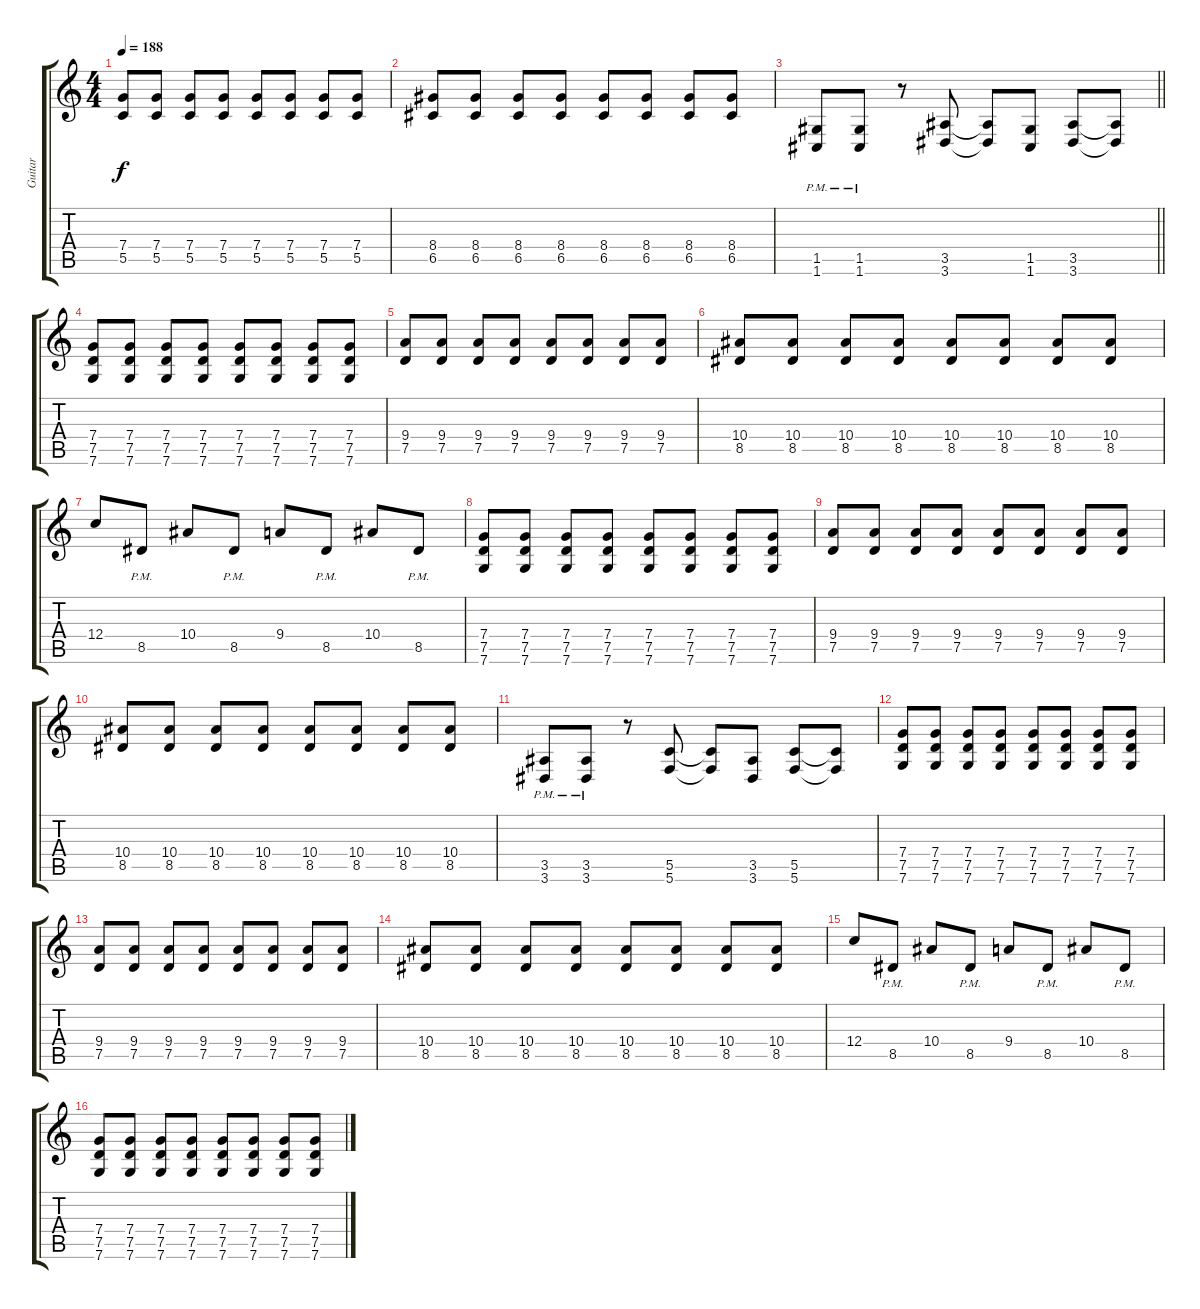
\track ("Guitar" "Guitar") {instrument distortionguitar}
\staff {score tabs}
\tuning (D4 A3 F3 C3 G2 C2) {hide}
\ts (4 4)
\tempo 188
\clef g2
\ks c
(7.4 5.5).8{dy f} (7.4 5.5).8 (7.4 5.5).8 (7.4 5.5).8 (7.4 5.5).8 (7.4 5.5).8 (7.4 5.5).8 (7.4 5.5).8 |
(8.4 6.5).8 (8.4 6.5).8 (8.4 6.5).8 (8.4 6.5).8 (8.4 6.5).8 (8.4 6.5).8 (8.4 6.5).8 (8.4 6.5).8 |
\barLineRight lightlight
(1.5{pm} 1.6{pm}).8 (1.5{pm} 1.6{pm}).8 r.8 (3.5 3.6).8 (3.5{t} 3.6{t}).8 (1.5 1.6).8 (3.5 3.6).8 (3.5{t} 3.6{t}).8 |
\section ("" " ")
(7.4 7.5 7.6).8 (7.4 7.5 7.6).8 (7.4 7.5 7.6).8 (7.4 7.5 7.6).8 (7.4 7.5 7.6).8 (7.4 7.5 7.6).8 (7.4 7.5 7.6).8 (7.4 7.5 7.6).8 |
(9.4 7.5).8 (9.4 7.5).8 (9.4 7.5).8 (9.4 7.5).8 (9.4 7.5).8 (9.4 7.5).8 (9.4 7.5).8 (9.4 7.5).8 |
(10.4 8.5).8 (10.4 8.5).8 (10.4 8.5).8 (10.4 8.5).8 (10.4 8.5).8 (10.4 8.5).8 (10.4 8.5).8 (10.4 8.5).8 |
12.4.8 8.5{pm}.8 10.4.8 8.5{pm}.8 9.4.8 8.5{pm}.8 10.4.8 8.5{pm}.8 |
(7.4 7.5 7.6).8 (7.4 7.5 7.6).8 (7.4 7.5 7.6).8 (7.4 7.5 7.6).8 (7.4 7.5 7.6).8 (7.4 7.5 7.6).8 (7.4 7.5 7.6).8 (7.4 7.5 7.6).8 |
(9.4 7.5).8 (9.4 7.5).8 (9.4 7.5).8 (9.4 7.5).8 (9.4 7.5).8 (9.4 7.5).8 (9.4 7.5).8 (9.4 7.5).8 |
(10.4 8.5).8 (10.4 8.5).8 (10.4 8.5).8 (10.4 8.5).8 (10.4 8.5).8 (10.4 8.5).8 (10.4 8.5).8 (10.4 8.5).8 |
(3.5{pm} 3.6{pm}).8 (3.5{pm} 3.6{pm}).8 r.8 (5.5 5.6).8 (5.5{t} 5.6{t}).8 (3.5 3.6).8 (5.5 5.6).8 (5.5{t} 5.6{t}).8 |
(7.4 7.5 7.6).8 (7.4 7.5 7.6).8 (7.4 7.5 7.6).8 (7.4 7.5 7.6).8 (7.4 7.5 7.6).8 (7.4 7.5 7.6).8 (7.4 7.5 7.6).8 (7.4 7.5 7.6).8 |
(9.4 7.5).8 (9.4 7.5).8 (9.4 7.5).8 (9.4 7.5).8 (9.4 7.5).8 (9.4 7.5).8 (9.4 7.5).8 (9.4 7.5).8 |
(10.4 8.5).8 (10.4 8.5).8 (10.4 8.5).8 (10.4 8.5).8 (10.4 8.5).8 (10.4 8.5).8 (10.4 8.5).8 (10.4 8.5).8 |
12.4.8 8.5{pm}.8 10.4.8 8.5{pm}.8 9.4.8 8.5{pm}.8 10.4.8 8.5{pm}.8 |
(7.4 7.5 7.6).8 (7.4 7.5 7.6).8 (7.4 7.5 7.6).8 (7.4 7.5 7.6).8 (7.4 7.5 7.6).8 (7.4 7.5 7.6).8 (7.4 7.5 7.6).8 (7.4 7.5 7.6).8
